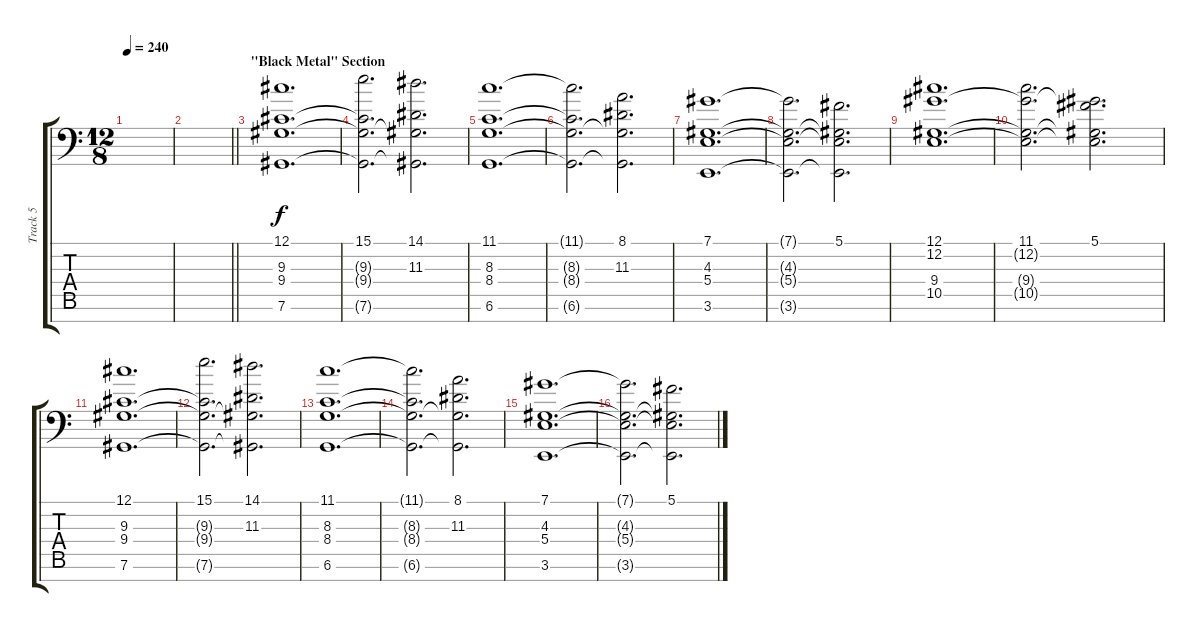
\track ("Track 5" "Track 5") {instrument stringensemble1}
\staff {score tabs}
\tuning (Db4 Ab3 E3 B2 Gb2 Db2 Ab1) {hide}
\ts (12 8)
\tempo 240
\clef f4
\ks c
|
\barLineRight lightlight
|
\section ("" "\"Black Metal\" Section")
(12.1 9.3 9.4 7.6).1{d} |
(15.1 9.3{t} 9.4{t} 7.6{t}).2{d} (14.1 11.3 9.4{t} 7.6{t}).2{d} |
(11.1 8.3 8.4 6.6).1{d} |
(11.1{t} 8.3{t} 8.4{t} 6.6{t}).2{d} (8.1 11.3 8.4{t} 6.6{t}).2{d} |
(7.1 4.3 5.4 3.6).1{d} |
(7.1{t} 4.3{t} 5.4{t} 3.6{t}).2{d} (5.1 4.3{t} 5.4{t} 3.6{t}).2{d} |
(12.1 12.2 9.4 10.5).1{d} |
(11.1 12.2{t} 9.4{t} 10.5{t}).2{d} (5.1 12.2{t} 9.4{t} 10.5{t}).2{d} |
(12.1 9.3 9.4 7.6).1{d} |
(15.1 9.3{t} 9.4{t} 7.6{t}).2{d} (14.1 11.3 9.4{t} 7.6{t}).2{d} |
(11.1 8.3 8.4 6.6).1{d} |
(11.1{t} 8.3{t} 8.4{t} 6.6{t}).2{d} (8.1 11.3 8.4{t} 6.6{t}).2{d} |
(7.1 4.3 5.4 3.6).1{d} |
(7.1{t} 4.3{t} 5.4{t} 3.6{t}).2{d} (5.1 4.3{t} 5.4{t} 3.6{t}).2{d}
